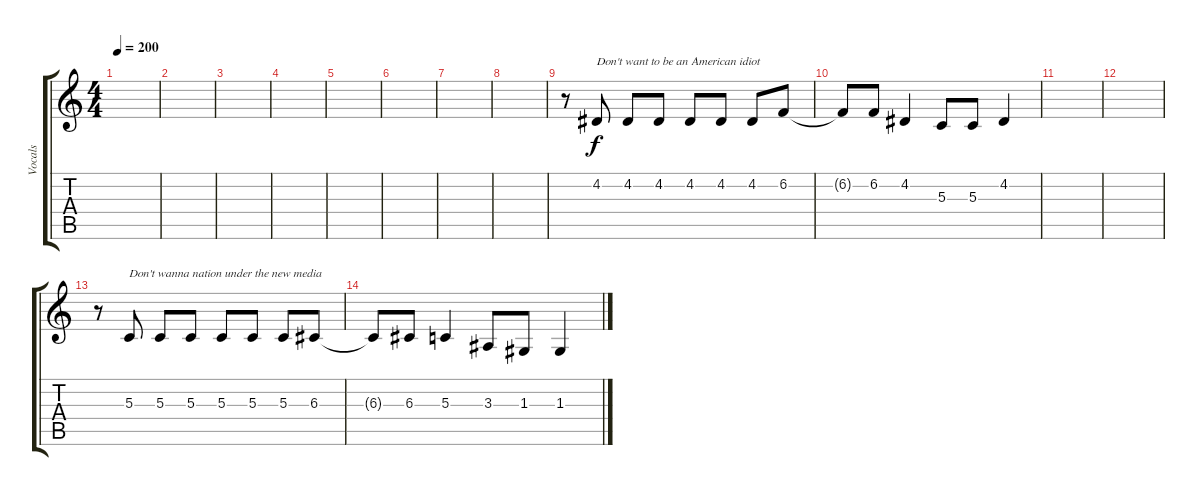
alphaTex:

\track ("Vocals" "Vocals") {instrument tenorsax}
\staff {score tabs}
\tuning (E4 B3 G3 D3 A2 E2) {hide}
\ts (4 4)
\tempo 200
\clef g2
\ks c
|
|
|
|
|
|
|
|
r.8 4.2.8{txt "Don't want to be an American idiot"} 4.2.8 4.2.8 4.2.8 4.2.8 4.2.8 6.2.8 |
6.2{t}.8 6.2.8 4.2.4 5.3.8 5.3.8 4.2.4 |
|
|
r.8 5.3.8{txt "Don't wanna nation under the new media"} 5.3.8 5.3.8 5.3.8 5.3.8 5.3.8 6.3.8 |
6.3{t}.8 6.3.8 5.3.4 3.3.8 1.3.8 1.3.4
